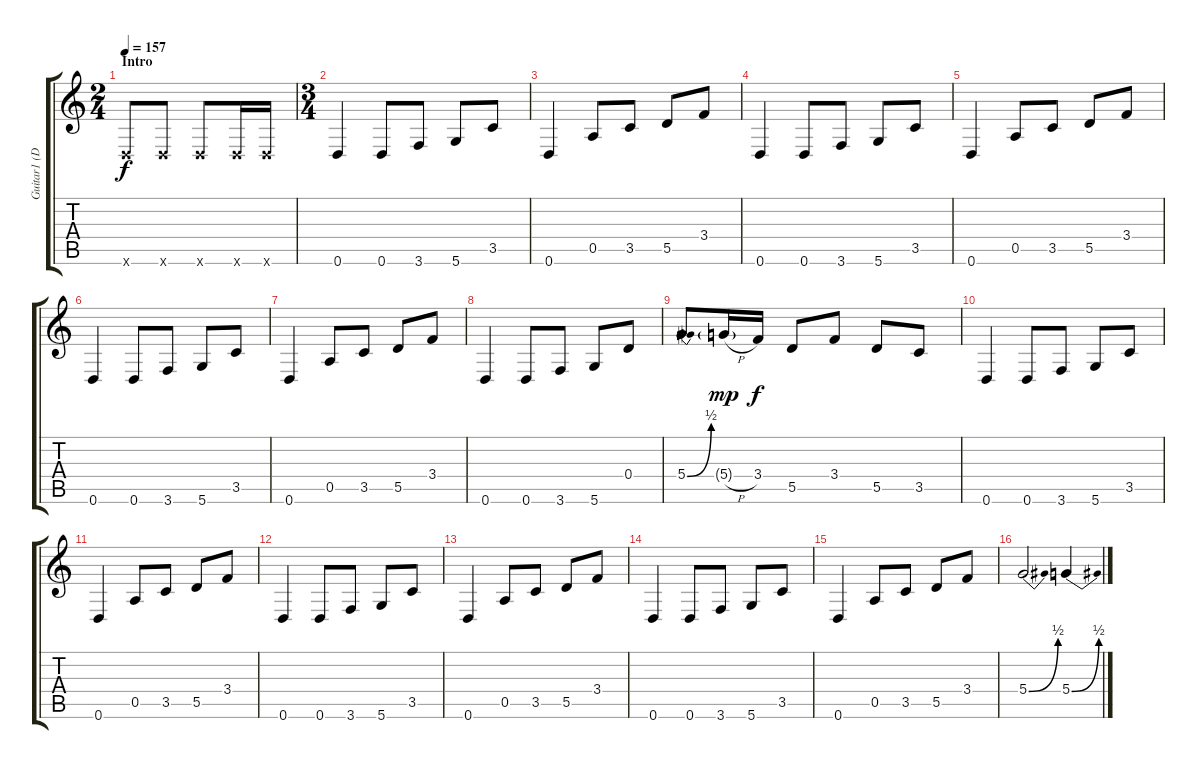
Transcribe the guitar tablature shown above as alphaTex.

\track ("Guitar1 (Double)" "Guitar1 (D") {instrument distortionguitar}
\staff {score tabs}
\tuning (E4 B3 G3 D3 A2 D2) {hide}
\ts (2 4)
\section ("" "Intro")
\tempo 157
\clef g2
\ks c
0.6{x}.8{dy f instrument distortionguitar} 0.6{x}.8 0.6{x}.8 0.6{x}.16 0.6{x}.16 |
\ts (3 4)
0.6.4 0.6.8 3.6.8 5.6.8 3.5.8 |
0.6.4 0.5.8 3.5.8 5.5.8 3.4.8 |
0.6.4 0.6.8 3.6.8 5.6.8 3.5.8 |
0.6.4 0.5.8 3.5.8 5.5.8 3.4.8 |
0.6.4 0.6.8 3.6.8 5.6.8 3.5.8 |
0.6.4 0.5.8 3.5.8 5.5.8 3.4.8 |
0.6.4 0.6.8 3.6.8 5.6.8 0.4.8 |
5.4{be (bend 0 0 60 2)}.8 5.4{h g}.16{dy mp} 3.4.16{dy f} 5.5.8 3.4.8 5.5.8 3.5.8 |
0.6.4 0.6.8 3.6.8 5.6.8 3.5.8 |
0.6.4 0.5.8 3.5.8 5.5.8 3.4.8 |
0.6.4 0.6.8 3.6.8 5.6.8 3.5.8 |
0.6.4 0.5.8 3.5.8 5.5.8 3.4.8 |
0.6.4 0.6.8 3.6.8 5.6.8 3.5.8 |
0.6.4 0.5.8 3.5.8 5.5.8 3.4.8 |
5.4{be (bend 0 0 60 2)}.2 5.4{be (bend 0 0 60 2)}.4
